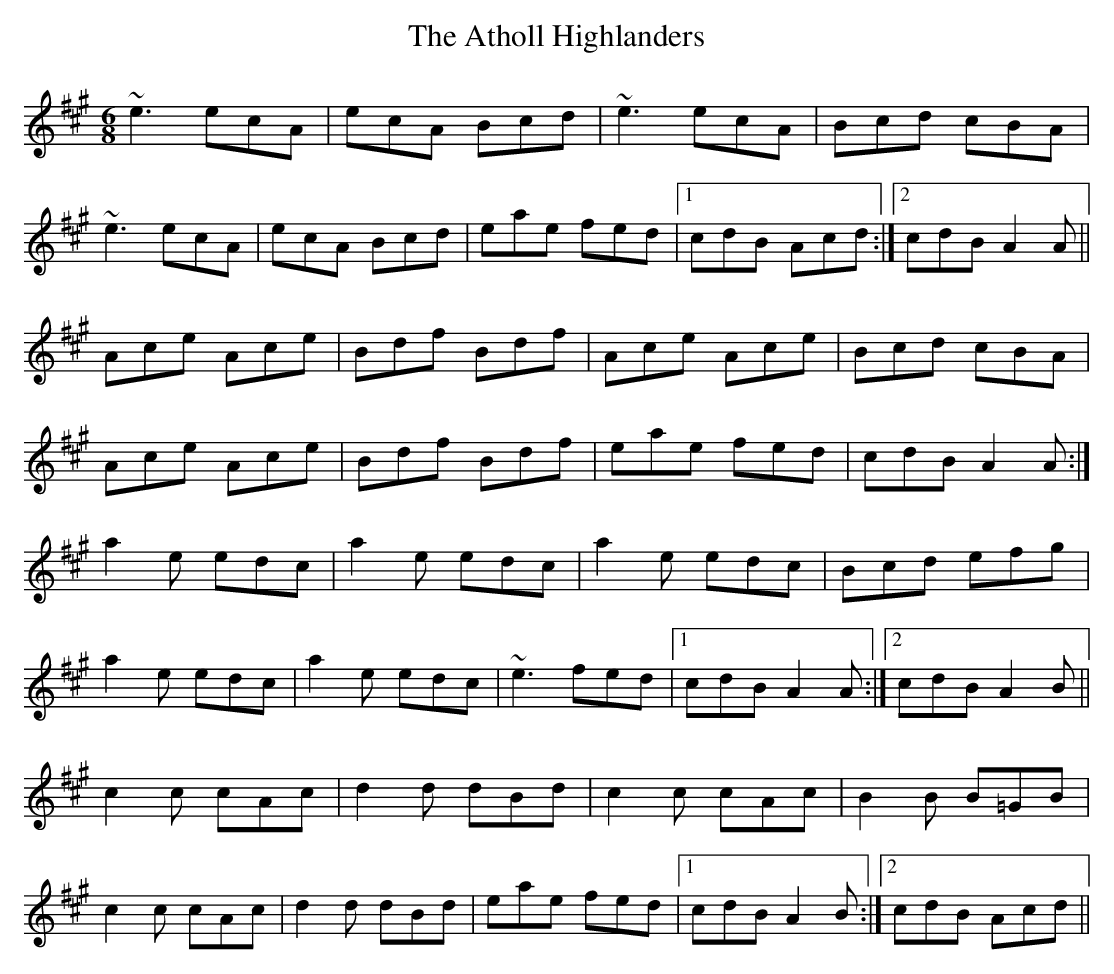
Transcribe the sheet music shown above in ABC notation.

X:1
T:Atholl Highlanders, The
M:6/8
K:A
~e3 ecA|ecA Bcd|~e3 ecA|Bcd cBA|
~e3 ecA|ecA Bcd|eae fed|1 cdB Acd:|2 cdB A2A||
Ace Ace|Bdf Bdf|Ace Ace|Bcd cBA|
Ace Ace|Bdf Bdf|eae fed|cdB A2A:|
a2e edc|a2e edc|a2e edc|Bcd efg|
a2e edc|a2e edc|~e3 fed|1 cdB A2A:|2 cdB A2B||
c2c cAc|d2d dBd|c2c cAc|B2B B=GB|
c2c cAc|d2d dBd|eae fed|1 cdB A2B:|2 cdB Acd||
